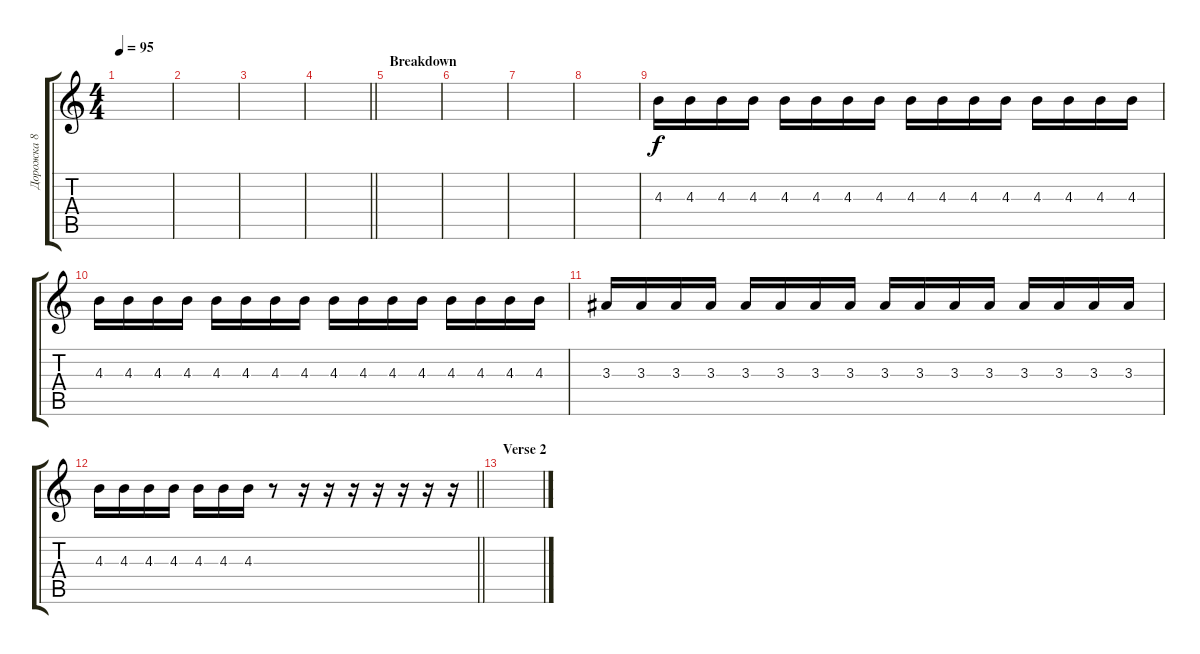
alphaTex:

\track ("Дорожка 8" "Дорожка 8") {instrument overdrivenguitar}
\staff {score tabs}
\tuning (E4 B3 G3 D3 A2 E2) {hide}
\ts (4 4)
\tempo 95
\clef g2
\ks c
|
|
|
\barLineRight lightlight
|
\section ("" "Breakdown")
|
|
|
|
4.3.16{instrument overdrivenguitar} 4.3.16 4.3.16 4.3.16 4.3.16 4.3.16 4.3.16 4.3.16 4.3.16 4.3.16 4.3.16 4.3.16 4.3.16 4.3.16 4.3.16 4.3.16 |
4.3.16 4.3.16 4.3.16 4.3.16 4.3.16 4.3.16 4.3.16 4.3.16 4.3.16 4.3.16 4.3.16 4.3.16 4.3.16 4.3.16 4.3.16 4.3.16 |
3.3.16 3.3.16 3.3.16 3.3.16 3.3.16 3.3.16 3.3.16 3.3.16 3.3.16 3.3.16 3.3.16 3.3.16 3.3.16 3.3.16 3.3.16 3.3.16 |
\barLineRight lightlight
4.3.16 4.3.16 4.3.16 4.3.16 4.3.16 4.3.16 4.3.16 r.8 r.16 r.16 r.16 r.16 r.16 r.16 r.16 |
\section ("" "Verse 2")
